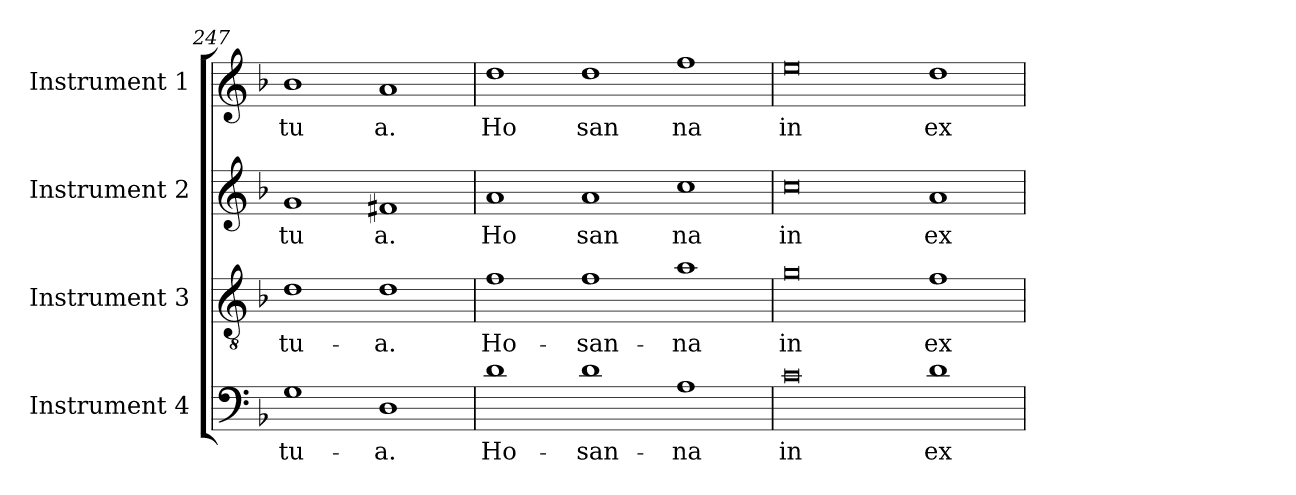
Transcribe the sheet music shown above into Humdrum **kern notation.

**kern	**text	**kern	**text	**kern	**text	**kern	**text
*part4	*part4	*part3	*part3	*part2	*part2	*part1	*part1
*staff4	*staff4	*staff3	*staff3	*staff2	*staff2	*staff1	*staff1
*I"Instrument 4	*	*I"Instrument 3	*	*I"Instrument 2	*	*I"Instrument 1	*
*clefF4	*	*clefGv2	*	*clefG2	*	*clefG2	*
*k[b-]	*	*k[b-]	*	*k[b-]	*	*k[b-]	*
*F:	*	*F:	*	*F:	*	*F:	*
=247	=247	=247	=247	=247	=247	=247	=247
!	!LO:LY:b:cj	!	!LO:LY:b:cj	!	!LO:LY:b:cj	!	!LO:LY:b:cj
1G	tu-	1d	tu-	1g	tu	1b-	tu
!	!LO:LY:b:cj	!	!LO:LY:b:cj	!	!LO:LY:b:cj	!	!LO:LY:b:cj
1D	-a.	1d	-a.	1f#X	a.	1a	a.
=248	=248	=248	=248	=248	=248	=248	=248
!	!LO:LY:b:cj	!	!LO:LY:b:cj	!	!LO:LY:b:cj	!	!LO:LY:b:cj
1d	Ho-	1f	Ho-	1a	Ho	1dd	Ho
!	!LO:LY:b:cj	!	!LO:LY:b:cj	!	!LO:LY:b:cj	!	!LO:LY:b:cj
1d	-san-	1f	-san-	1a	san	1dd	san
!	!LO:LY:b:cj	!	!LO:LY:b:cj	!	!LO:LY:b:cj	!	!LO:LY:b:cj
1A	-na	1a	-na	1cc	na	1ff	na
=249	=249	=249	=249	=249	=249	=249	=249
!	!LO:LY:b:cj	!	!LO:LY:b:cj	!	!LO:LY:b:cj	!	!LO:LY:b:cj
0c	in	0g	in	0cc	in	0ee	in
!	!LO:LY:b:cj	!	!LO:LY:b:cj	!	!LO:LY:b:cj	!	!LO:LY:b:cj
1d	ex-	1f	ex-	1a	ex	1dd	ex
=	=	=	=	=	=	=	=
*-	*-	*-	*-	*-	*-	*-	*-
